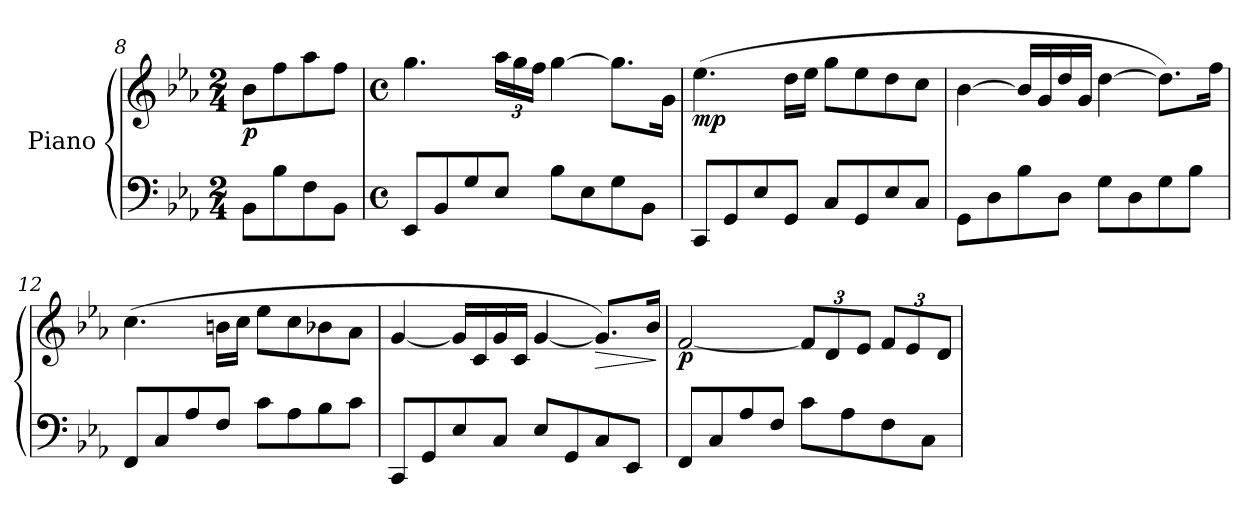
**kern	**kern	**dynam
*part1	*part1	*part1
*staff2	*staff1	*staff1/2
*I"Piano	*	*
*clefF4	*clefG2	*
*k[b-e-a-]	*k[b-e-a-]	*
*c:	*c:	*
*M2/4	*M2/4	*
=8	=8	=8
!	!	!LO:DY:b
8BB-\L	8b-\L	p
8B-\	8ff\	.
8F\	8aa-\	.
8BB-\J	8ff\J	.
!!LO:LB:g=z
=9	=9	=9
*M4/4	*M4/4	*
*met(c)	*met(c)	*
8EE-/L	4.gg\	.
8BB-/	.	.
8G/	.	.
*	*Xbrackettup	*
8E-/J	24aa-\LL	.
.	24gg\	.
.	24ff\JJ	.
8B-\L	[4gg\	.
8E-\	.	.
8G\	8.gg\L]	.
8BB-\J	.	.
.	16g\Jk	.
=10	=10	=10
!	!	!LO:DY:b
8CC/L	(>4.ee-\	mp
8GG/	.	.
8E-/	.	.
8GG/J	16dd\LL	.
.	16ee-\JJ	.
8C/L	8gg\L	.
8GG/	8ee-\	.
8E-/	8dd\	.
8C/J	8cc\J	.
=11	=11	=11
8GG\L	[4b-\	.
8D\	.	.
8B-\	16b-/LL]	.
.	16g/	.
8D\J	16dd/	.
.	16g/JJ	.
8G\L	[4dd\	.
8D\	.	.
8G\	8.dd\L])	.
8B-\J	.	.
.	16ff\Jk	.
=12	=12	=12
8FF/L	(>4.cc\	.
8C/	.	.
8A-/	.	.
8F/J	16bn\LL	.
.	16cc\JJ	.
8c\L	8ee-\L	.
8A-\	8cc\	.
8B-\	8b-X\	.
8c\J	8a-\J	.
!!LO:LB:g=z
=13	=13	=13
8CC/L	[4g/	.
8GG/	.	.
8E-/	16g/LL]	.
.	16c/	.
8C/J	16g/	.
.	16c/JJ	.
8E-/L	[4g/	.
8GG/	.	.
!	!	!LO:HP:b
8C/	8.g/L])	>
8EE-/J	.	.
.	16b-/Jk	.
.	.	]
=14	=14	=14
!	!	!LO:DY:b
8FF/L	[2f/	p
8C/	.	.
8A-/	.	.
8F/J	.	.
8c\L	12f/L]	.
.	12d/	.
8A-\	.	.
.	12e-/J	.
8F\	12f/L	.
.	12e-/	.
8C\J	.	.
.	12d/J	.
=	=	=
*-	*-	*-
